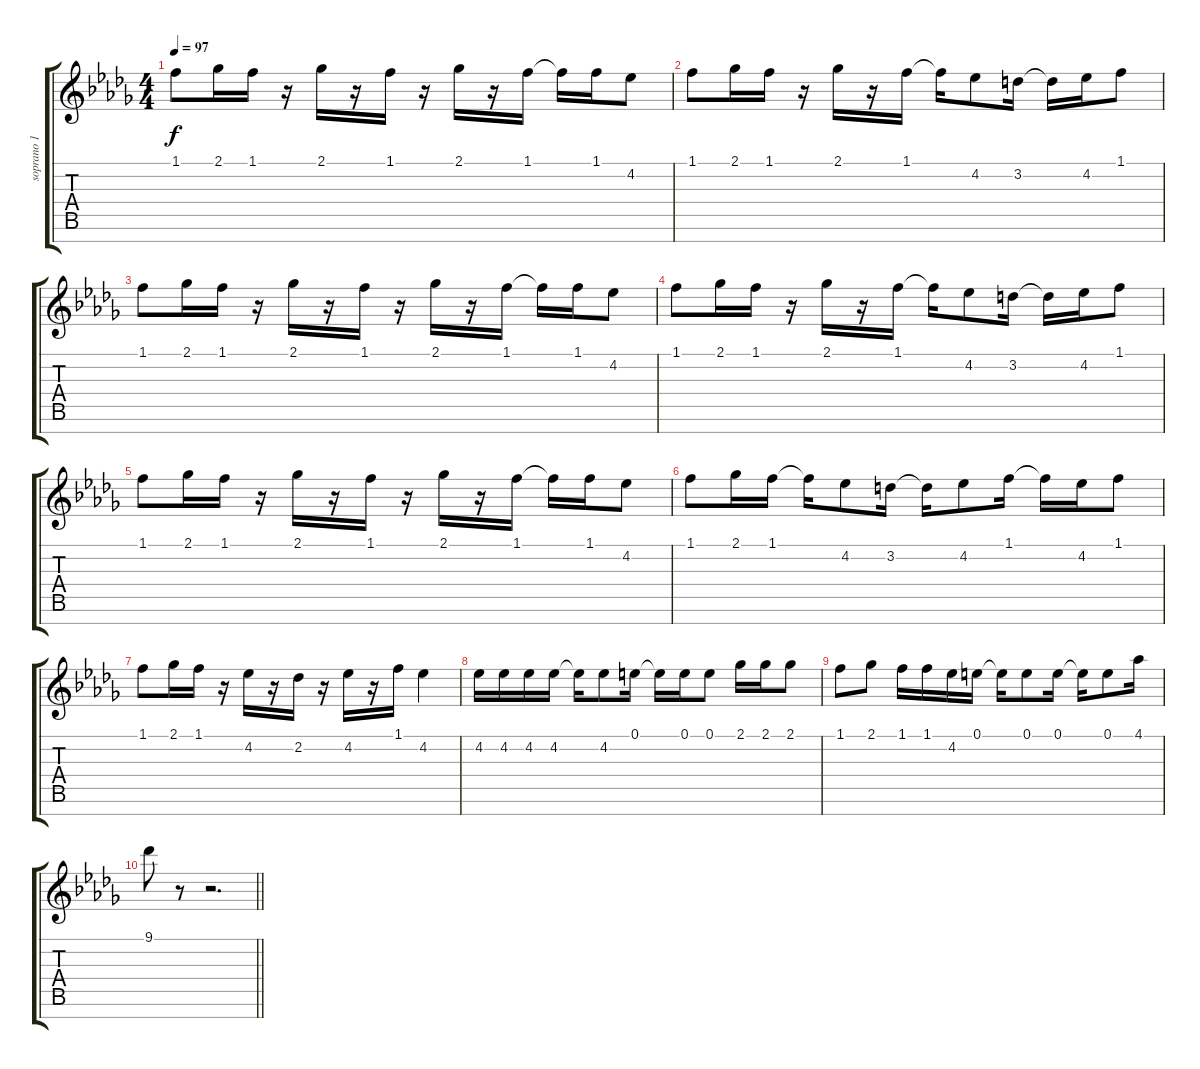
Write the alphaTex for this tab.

\track ("soprano 1" "soprano 1") {instrument acousticguitarnylon}
\staff {score tabs}
\tuning (E4 B3 G3 D3 A2 E2 B1) {hide}
\ts (4 4)
\tempo 97
\clef g2
\ks db
1.1.8{dy f} 2.1.16 1.1.16 r.16 2.1.16 r.16 1.1.16 r.16 2.1.16 r.16 1.1.16 1.1{t}.16 1.1.16 4.2.8 |
1.1.8 2.1.16 1.1.16 r.16 2.1.16 r.16 1.1.16 1.1{t}.16 4.2.8 3.2.16 3.2{t}.16 4.2.16 1.1.8 |
1.1.8 2.1.16 1.1.16 r.16 2.1.16 r.16 1.1.16 r.16 2.1.16 r.16 1.1.16 1.1{t}.16 1.1.16 4.2.8 |
1.1.8 2.1.16 1.1.16 r.16 2.1.16 r.16 1.1.16 1.1{t}.16 4.2.8 3.2.16 3.2{t}.16 4.2.16 1.1.8 |
1.1.8 2.1.16 1.1.16 r.16 2.1.16 r.16 1.1.16 r.16 2.1.16 r.16 1.1.16 1.1{t}.16 1.1.16 4.2.8 |
1.1.8 2.1.16 1.1.16 1.1{t}.16 4.2.8 3.2.16 3.2{t}.16 4.2.8 1.1.16 1.1{t}.16 4.2.16 1.1.8 |
1.1.8 2.1.16 1.1.16 r.16 4.2.16 r.16 2.2.16 r.16 4.2.16 r.16 1.1.16 4.2.4 |
4.2.16 4.2.16 4.2.16 4.2.16 4.2{t}.16 4.2.8 0.1.16 0.1{t}.16 0.1.16 0.1.8 2.1.16 2.1.16 2.1.8 |
1.1.8 2.1.8 1.1.16 1.1.16 4.2.16 0.1.16 0.1{t}.16 0.1.8 0.1.16 0.1{t}.16 0.1.8 4.1.16 |
\barLineRight lightlight
9.1.8 r.8 r.2{d}
